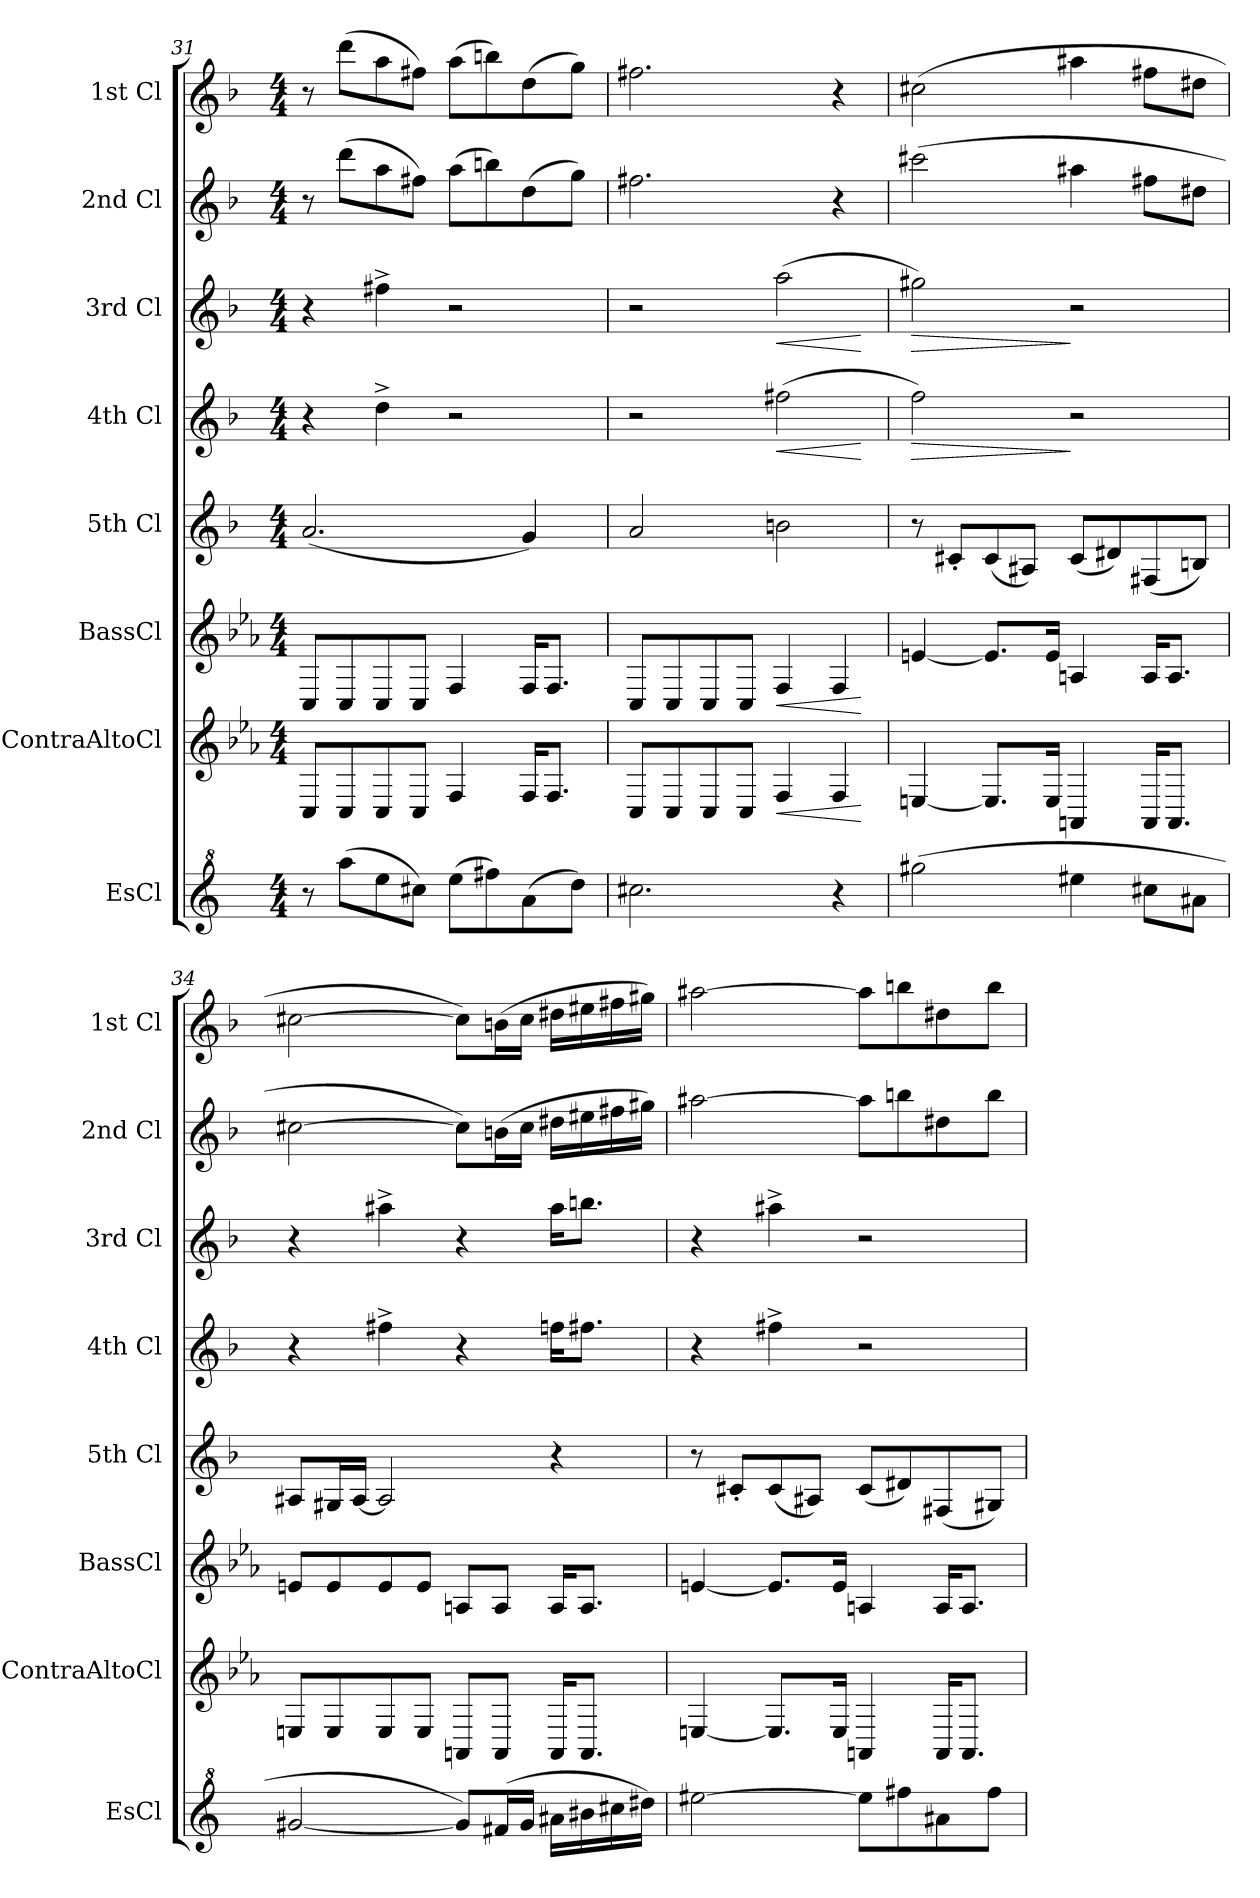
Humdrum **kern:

**kern	**kern	**dynam	**kern	**dynam	**kern	**kern	**dynam	**kern	**dynam	**kern	**kern
*part8	*part7	*part7	*part6	*part6	*part5	*part4	*part4	*part3	*part3	*part2	*part1
*staff8	*staff7	*staff7	*staff6	*staff6	*staff5	*staff4	*staff4	*staff3	*staff3	*staff2	*staff1
*I"EsCl	*I"ContraAltoCl	*	*I"BassCl	*	*I"5th Cl	*I"4th Cl	*	*I"3rd Cl	*	*I"2nd Cl	*I"1st Cl
*I'EsCl	*I'ContraAltoCl	*	*I'BassCl	*	*I'5th Cl	*I'4th Cl	*	*I'3rd Cl	*	*I'2nd Cl	*I'1st Cl
!!LO:LB:g=z
*clefG^2	*clefG2	*	*clefG2	*	*clefG2	*clefG2	*	*clefG2	*	*clefG2	*clefG2
*ITrd5c9	*ITrd12c21	*	*ITrd8c14	*	*ITrd1c2	*ITrd1c2	*	*ITrd1c2	*	*ITrd1c2	*ITrd1c2
*k[b-e-a-]	*k[b-e-a-]	*	*k[b-e-a-]	*	*k[b-e-a-]	*k[b-e-a-]	*	*k[b-e-a-]	*	*k[b-e-a-]	*k[b-e-a-]
*M4/4	*M4/4	*	*M4/4	*	*M4/4	*M4/4	*	*M4/4	*	*M4/4	*M4/4
=31	=31	=31	=31	=31	=31	=31	=31	=31	=31	=31	=31
8r	8CC/L	.	8CC/L	.	(2.g/	4r	.	4r	.	8r	8r
(8ccc\L	8CC/	.	8CC/	.	.	.	.	.	.	(8ccc\L	(8ccc\L
8gg\	8CC/	.	8CC/	.	.	4cc^\	.	4een^\	.	8gg\	8gg\
8een\J)	8CC/J	.	8CC/J	.	.	.	.	.	.	8een\J)	8een\J)
(8gg\L	4FF/	.	4FF/	.	.	2r	.	2r	.	(8gg\L	(8gg\L
8aan\)	.	.	.	.	.	.	.	.	.	8aan\)	8aan\)
(8cc\	16FF/KL	.	16FF/KL	.	4f/)	.	.	.	.	(8cc\	(8cc\
.	8.FF/J	.	8.FF/J	.	.	.	.	.	.	.	.
8ff\J)	.	.	.	.	.	.	.	.	.	8ff\J)	8ff\J)
=32	=32	=32	=32	=32	=32	=32	=32	=32	=32	=32	=32
2.een\	8CC/L	.	8CC/L	.	2g/	2r	.	2r	.	2.een\	2.een\
.	8CC/	.	8CC/	.	.	.	.	.	.	.	.
.	8CC/	.	8CC/	.	.	.	.	.	.	.	.
.	8CC/J	.	8CC/J	.	.	.	.	.	.	.	.
!	!	!LO:HP:b	!	!LO:HP:b	!	!	!LO:HP:b	!	!LO:HP:b	!	!
.	4FF/	<	4FF/	<	2an\	(2een\	<	(2gg\	<	.	.
4r	4FF/	.	4FF/	.	.	.	.	.	.	4r	4r
.	.	[	.	[	.	.	[	.	[	.	.
=33	=33	=33	=33	=33	=33	=33	=33	=33	=33	=33	=33
!	!	!	!	!	!	!	!LO:HP:b	!	!LO:HP:b	!	!
(2bbn\	[4EEn/	.	[4En/	.	8r	2ee-\)	>	2ff#X\)	>	(2bbn\	(2bn\
.	.	.	.	.	8Bn'/L	.	.	.	.	.	.
.	8.EE/L]	.	8.E/L]	.	(8B/	.	.	.	.	.	.
.	.	.	.	.	8G#X/J)	.	.	.	.	.	.
.	16EE/Jk	.	16E/Jk	.	.	.	.	.	.	.	.
4gg#X\	4AAAn/	.	4AAn/	.	(8B/L	2r	]	2r	]	4gg#X\	4gg#X\
.	.	.	.	.	8c#X/)	.	.	.	.	.	.
8een\L	16AAA/KL	.	16AA/KL	.	(8En/	.	.	.	.	8een\L	8een\L
.	8.AAA/J	.	8.AA/J	.	.	.	.	.	.	.	.
8cc#X\J	.	.	.	.	8An/J)	.	.	.	.	8cc#X\J	8cc#X\J
!!LO:PB:g=z
=34	=34	=34	=34	=34	=34	=34	=34	=34	=34	=34	=34
[2bn/	8EEn/L	.	8En/L	.	8G#X/L	4r	.	4r	.	[2bn\	[2bn\
.	8EE/	.	8E/	.	16F#X/L	.	.	.	.	.	.
.	.	.	.	.	[16G#/JJ	.	.	.	.	.	.
.	8EE/	.	8E/	.	2G#/]	4een^\	.	4gg#X^\	.	.	.
.	8EE/J	.	8E/J	.	.	.	.	.	.	.	.
8b/L])	8AAAn/L	.	8AAn/L	.	.	4r	.	4r	.	8b\L])	8b\L])
(16an/L	8AAA/J	.	8AA/J	.	.	.	.	.	.	(16an\L	(16an\L
16b/JJ	.	.	.	.	.	.	.	.	.	16b\JJ	16b\JJ
16cc#X\LL	16AAA/KL	.	16AA/KL	.	4r	16ee-X\KL	.	16gg#\KL	.	16cc#X\LL	16cc#X\LL
16dd#X\	8.AAA/J	.	8.AA/J	.	.	8.een\J	.	8.aan\J	.	16dd#X\	16dd#X\
16een\	.	.	.	.	.	.	.	.	.	16een\	16een\
16ff#X\JJ)	.	.	.	.	.	.	.	.	.	16ff#X\JJ)	16ff#X\JJ)
=35	=35	=35	=35	=35	=35	=35	=35	=35	=35	=35	=35
[2gg#X\	[4EEn/	.	[4En/	.	8r	4r	.	4r	.	[2gg#X\	[2gg#X\
.	.	.	.	.	8Bn'/L	.	.	.	.	.	.
.	8.EE/L]	.	8.E/L]	.	(8B/	4een^\	.	4gg#X^\	.	.	.
.	.	.	.	.	8G#X/J)	.	.	.	.	.	.
.	16EE/Jk	.	16E/Jk	.	.	.	.	.	.	.	.
8gg#\L]	4AAAn/	.	4AAn/	.	(8B/L	2r	.	2r	.	8gg#\L]	8gg#\L]
8aan\	.	.	.	.	8c#X/)	.	.	.	.	8aan\	8aan\
8cc#X\	16AAA/KL	.	16AA/KL	.	(8En/	.	.	.	.	8cc#X\	8cc#X\
.	8.AAA/J	.	8.AA/J	.	.	.	.	.	.	.	.
8aa\J	.	.	.	.	8F#X/J)	.	.	.	.	8aa\J	8aa\J
=	=	=	=	=	=	=	=	=	=	=	=
*-	*-	*-	*-	*-	*-	*-	*-	*-	*-	*-	*-
